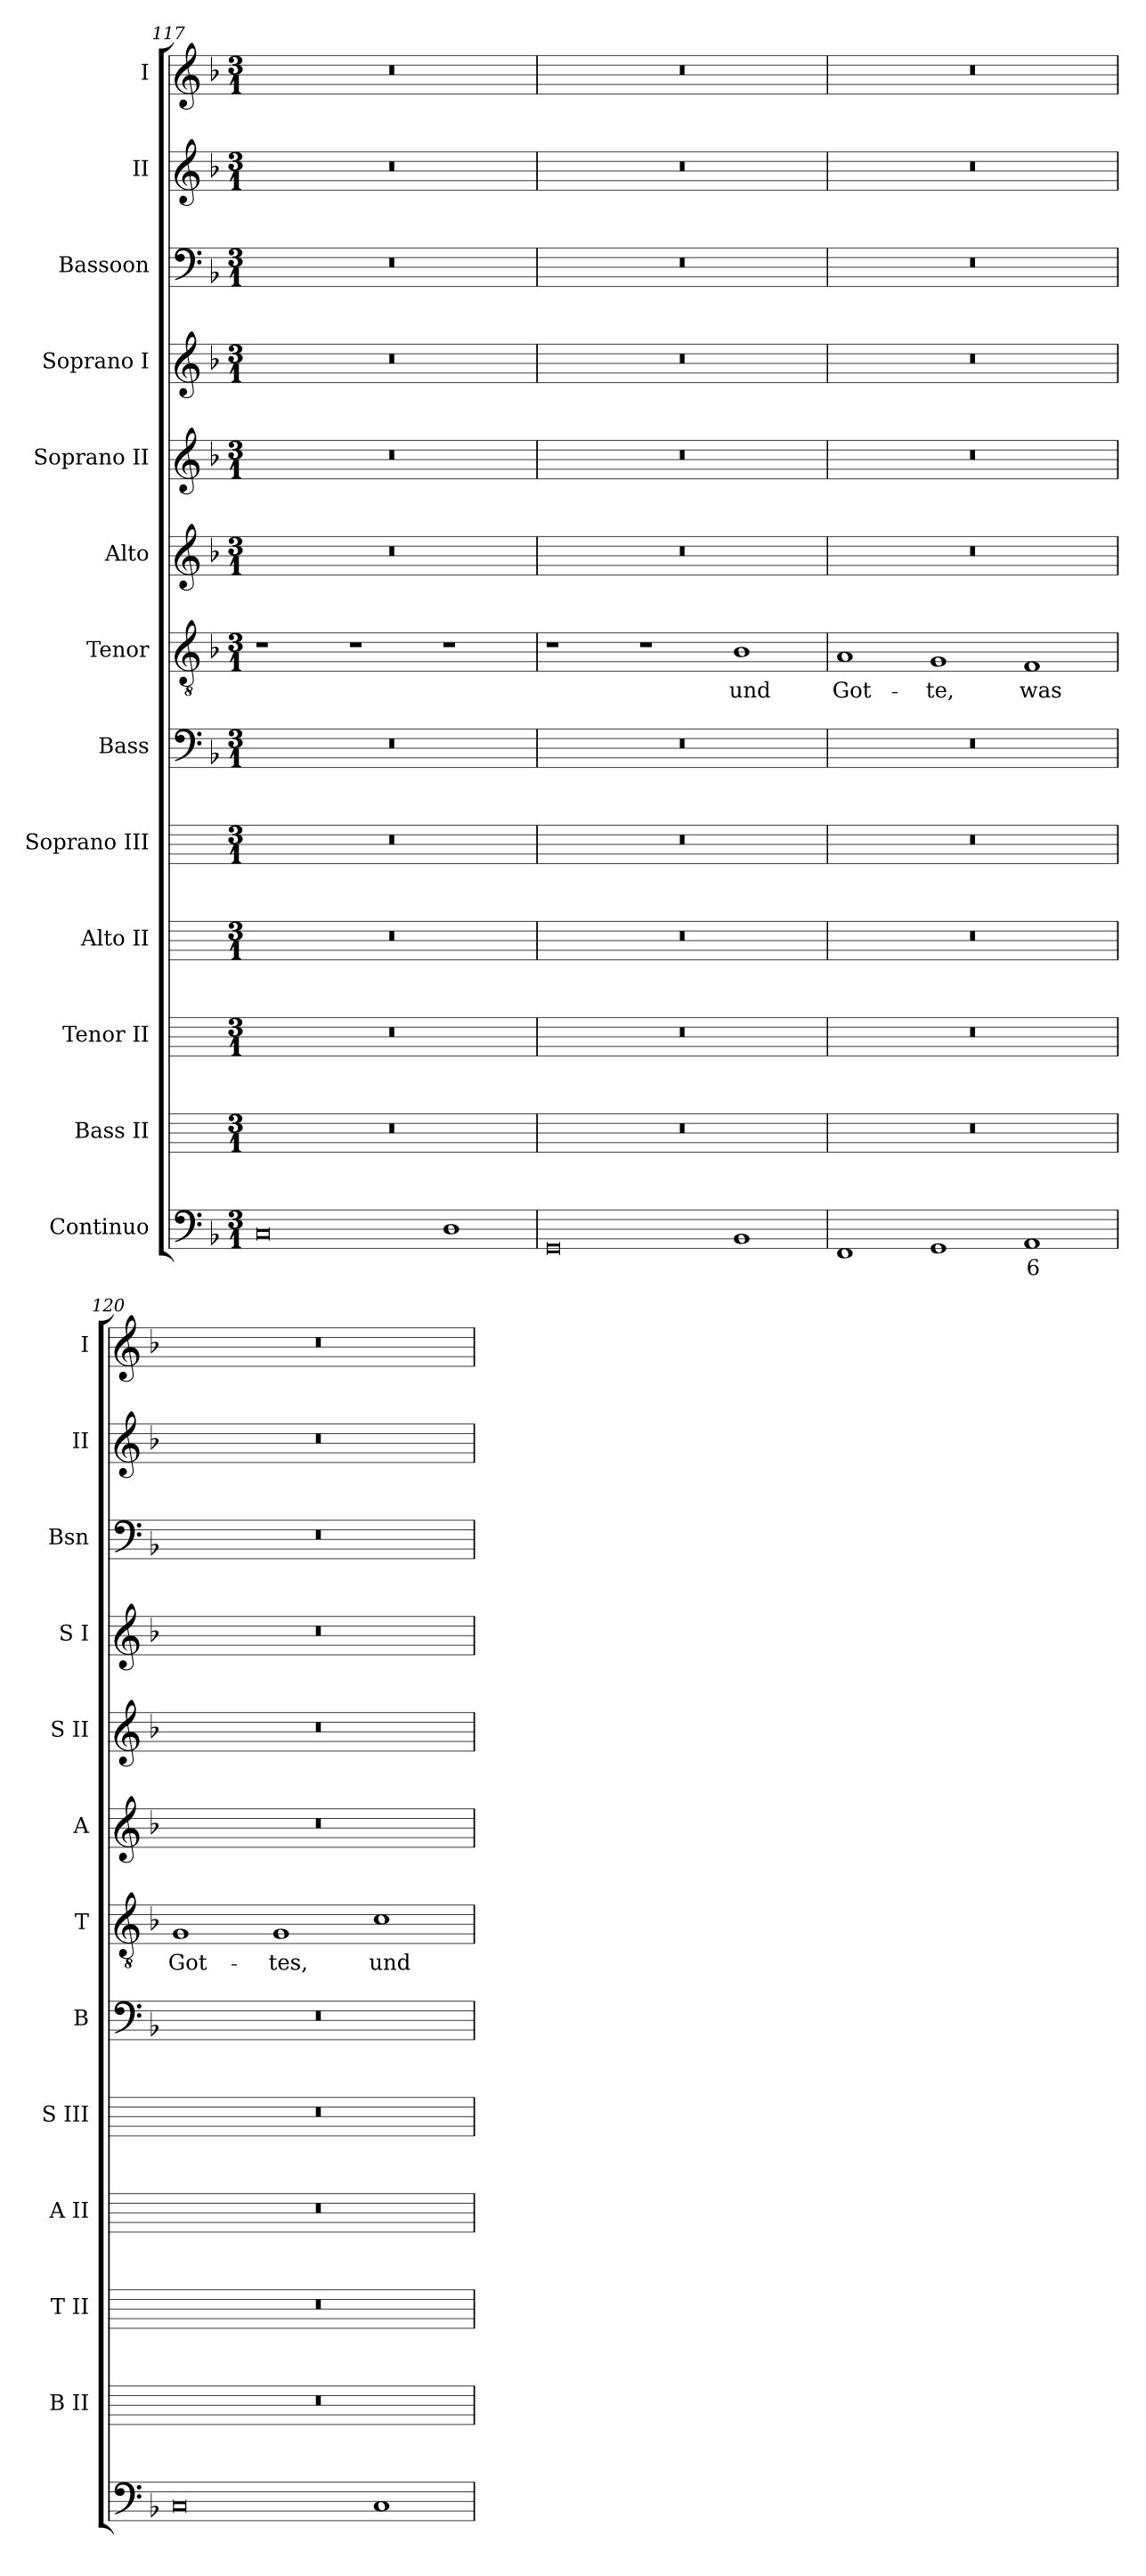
**kern	**text	**kern	**kern	**kern	**kern	**kern	**kern	**text	**kern	**kern	**kern	**kern	**kern	**kern
*part13	*part13	*part12	*part11	*part10	*part9	*part8	*part7	*part7	*part6	*part5	*part4	*part3	*part2	*part1
*staff13	*staff13	*staff12	*staff11	*staff10	*staff9	*staff8	*staff7	*staff7	*staff6	*staff5	*staff4	*staff3	*staff2	*staff1
*I"Continuo	*	*I"Bass II	*I"Tenor II	*I"Alto II	*I"Soprano III	*I"Bass	*I"Tenor	*	*I"Alto	*I"Soprano II	*I"Soprano I	*I"Bassoon	*I"II	*I"I
*	*	*I'B II	*I'T II	*I'A II	*I'S III	*I'B	*I'T	*	*I'A	*I'S II	*I'S I	*I'Bsn	*I'II	*I'I
*clefF4	*	*	*	*	*	*clefF4	*clefGv2	*	*clefG2	*clefG2	*clefG2	*clefF4	*clefG2	*clefG2
*	*	*ITrd4c7	*ITrd4c7	*ITrd4c7	*ITrd4c7	*	*	*	*	*	*	*	*	*
*k[b-]	*	*	*	*	*	*k[b-]	*k[b-]	*	*k[b-]	*k[b-]	*k[b-]	*k[b-]	*k[b-]	*k[b-]
*F:	*	*	*	*	*	*F:	*F:	*	*F:	*F:	*F:	*F:	*F:	*F:
*M3/1	*	*M3/1	*M3/1	*M3/1	*M3/1	*M3/1	*M3/1	*	*M3/1	*M3/1	*M3/1	*M3/1	*M3/1	*M3/1
=117	=117	=117	=117	=117	=117	=117	=117	=117	=117	=117	=117	=117	=117	=117
0C	.	0.r	0.r	0.r	0.r	0.r	1r	.	0.r	0.r	0.r	0.r	0.r	0.r
.	.	.	.	.	.	.	1r	.	.	.	.	.	.	.
1D	.	.	.	.	.	.	1r	.	.	.	.	.	.	.
=118	=118	=118	=118	=118	=118	=118	=118	=118	=118	=118	=118	=118	=118	=118
0GG	.	0.r	0.r	0.r	0.r	0.r	1r	.	0.r	0.r	0.r	0.r	0.r	0.r
.	.	.	.	.	.	.	1r	.	.	.	.	.	.	.
!	!	!	!	!	!	!	!	!LO:LY:b	!	!	!	!	!	!
1BB-	.	.	.	.	.	.	1B-	und	.	.	.	.	.	.
=119	=119	=119	=119	=119	=119	=119	=119	=119	=119	=119	=119	=119	=119	=119
!	!	!	!	!	!	!	!	!LO:LY:b	!	!	!	!	!	!
1FF	.	0.r	0.r	0.r	0.r	0.r	1A	Got-	0.r	0.r	0.r	0.r	0.r	0.r
!	!	!	!	!	!	!	!	!LO:LY:b	!	!	!	!	!	!
1GG	.	.	.	.	.	.	1G	-te,	.	.	.	.	.	.
!	!LO:LY:b	!	!	!	!	!	!	!LO:LY:b	!	!	!	!	!	!
1AA	6	.	.	.	.	.	1F	was	.	.	.	.	.	.
=120	=120	=120	=120	=120	=120	=120	=120	=120	=120	=120	=120	=120	=120	=120
!	!	!	!	!	!	!	!	!LO:LY:b	!	!	!	!	!	!
0C	.	0.r	0.r	0.r	0.r	0.r	1G	Got-	0.r	0.r	0.r	0.r	0.r	0.r
!	!	!	!	!	!	!	!	!LO:LY:b	!	!	!	!	!	!
.	.	.	.	.	.	.	1G	-tes,	.	.	.	.	.	.
!	!	!	!	!	!	!	!	!LO:LY:b	!	!	!	!	!	!
1C	.	.	.	.	.	.	1c	und	.	.	.	.	.	.
=	=	=	=	=	=	=	=	=	=	=	=	=	=	=
*-	*-	*-	*-	*-	*-	*-	*-	*-	*-	*-	*-	*-	*-	*-
